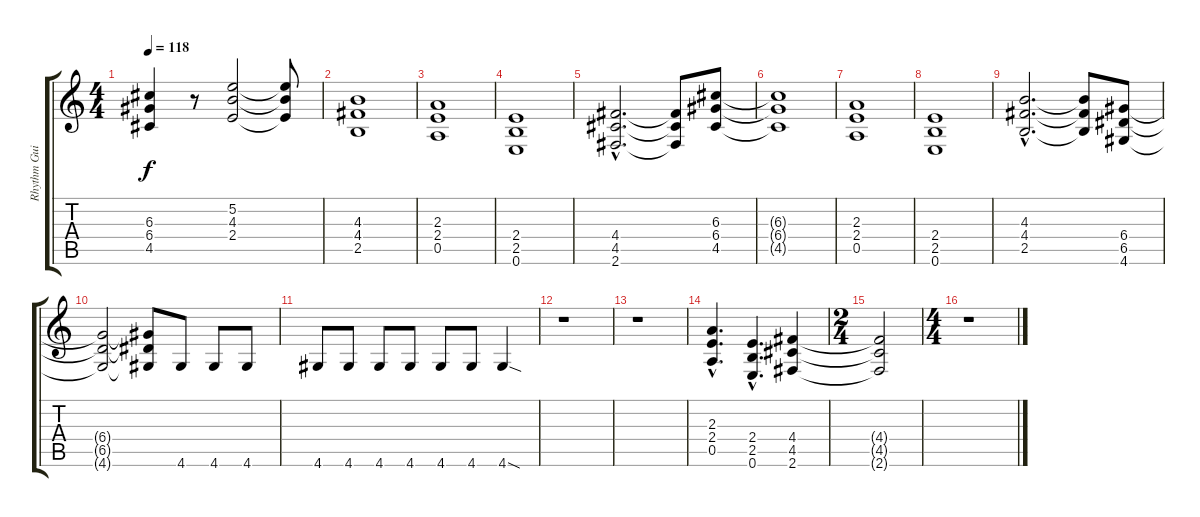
\track ("Rhythm Guitar 1" "Rhythm Gui") {instrument distortionguitar}
\staff {score tabs}
\tuning (E4 B3 G3 D3 A2 E2) {hide}
\ts (4 4)
\tempo 118
\clef g2
\ks c
(6.3 6.4 4.5).4{dy f} r.8 (5.2 4.3 2.4).2 (5.2{t} 4.3{t} 2.4{t}).8 |
(4.3 4.4 2.5).1 |
(2.3 2.4 0.5).1 |
(2.4 2.5 0.6).1 |
(4.4{hac} 4.5{hac} 2.6{hac}).2{d} (4.4{t} 4.5{t} 2.6{t}).8 (6.3 6.4 4.5).8 |
(6.3{t} 6.4{t} 4.5{t}).1 |
(2.3 2.4 0.5).1 |
(2.4 2.5 0.6).1 |
(4.3{hac} 4.4{hac} 2.5{hac}).2{d} (4.3{t} 4.4{t} 2.5{t}).8 (6.4 6.5 4.6).8 |
(6.4{t} 6.5{t} 4.6{t}).2 (6.4{t} 6.5{t} 4.6{t}).8 4.6.8 4.6.8 4.6.8 |
4.6.8 4.6.8 4.6.8 4.6.8 4.6.8 4.6.8 4.6{sod}.4 |
r.1 |
r.1 |
(2.3{hac} 2.4{hac} 0.5{hac}).4{d} (2.4{hac} 2.5{hac} 0.6{hac}).4{d} (4.4 4.5 2.6).4 |
\ts (2 4)
(4.4{t} 4.5{t} 2.6{t}).2 |
\ts (4 4)
r.1
